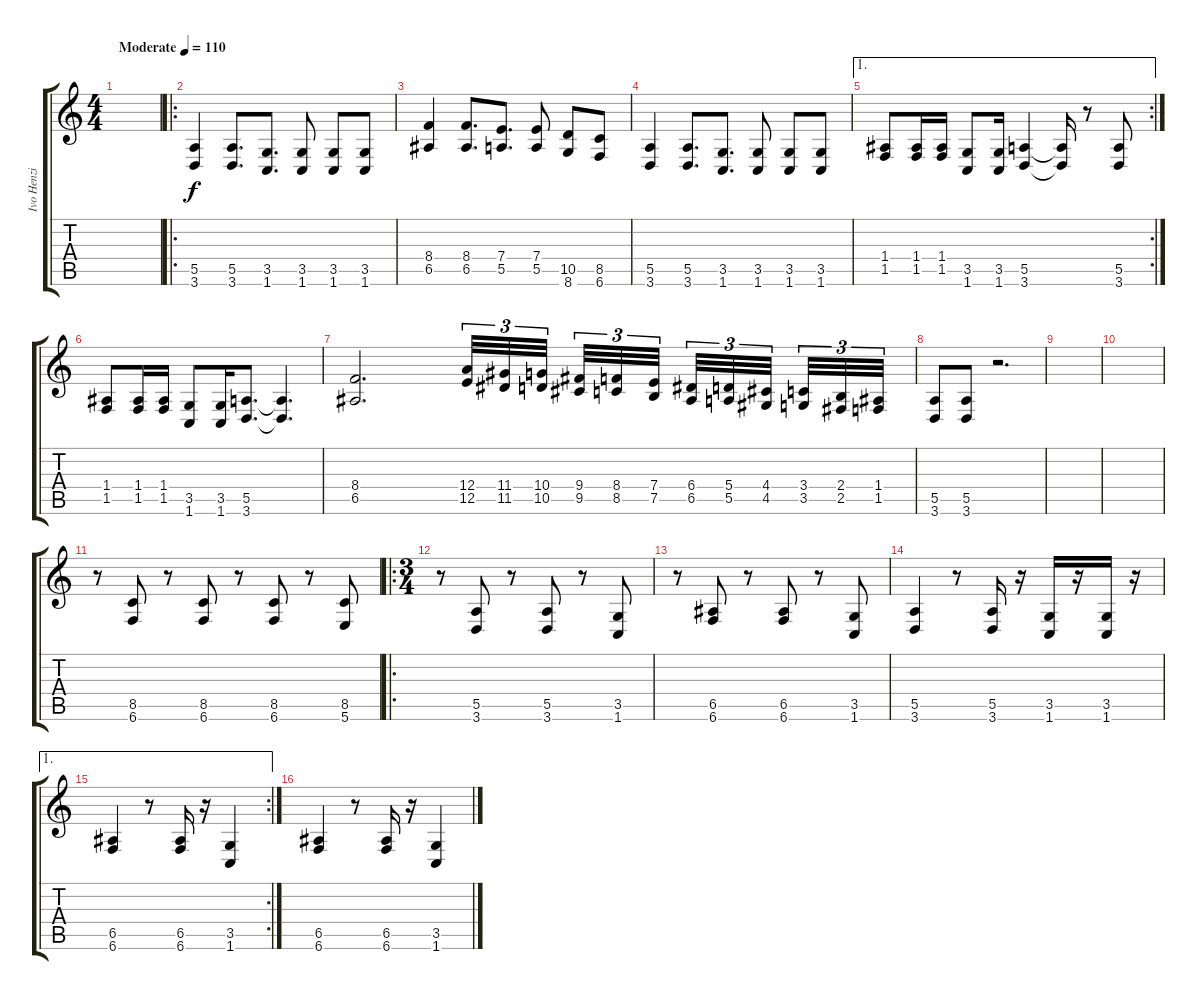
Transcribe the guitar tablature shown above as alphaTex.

\track ("Ivo Henzi" "Ivo Henzi") {instrument distortionguitar}
\staff {score tabs}
\tuning (B3 Gb3 D3 A2 E2 B1) {hide}
\ts (4 4)
\tempo (110 "Moderate")
\clef g2
\ks c
|
\ro
(5.5 3.6).4 (5.5 3.6).8{d} (3.5 1.6).8{d} (3.5 1.6).8 (3.5 1.6).8 (3.5 1.6).8 |
(8.4 6.5).4 (8.4 6.5).8{d} (7.4 5.5).8{d} (7.4 5.5).8 (10.5 8.6).8 (8.5 6.6).8 |
(5.5 3.6).4 (5.5 3.6).8{d} (3.5 1.6).8{d} (3.5 1.6).8 (3.5 1.6).8 (3.5 1.6).8 |
\ae 1
\rc 2
(1.4 1.5).8 (1.4 1.5).16 (1.4 1.5).16 (3.5 1.6).8 (3.5 1.6).16 (5.5 3.6).4 (5.5{t} 3.6{t}).16 r.8 (5.5 3.6).8 |
(1.4 1.5).8 (1.4 1.5).16 (1.4 1.5).16 (3.5 1.6).8 (3.5 1.6).16 (5.5 3.6).8{d} (5.5{t} 3.6{t}).4{d} |
(8.4 6.5).2{d} (12.4 12.5).32{tu (3 2) instrument guitarfretnoise} (11.4 11.5).32{tu (3 2)} (10.4 10.5).32{tu (3 2) beam splitsecondary} (9.4 9.5).32{tu (3 2)} (8.4 8.5).32{tu (3 2)} (7.4 7.5).32{tu (3 2) beam splitsecondary} (6.4 6.5).32{tu (3 2)} (5.4 5.5).32{tu (3 2)} (4.4 4.5).32{tu (3 2) beam splitsecondary} (3.4 3.5).32{tu (3 2)} (2.4 2.5).32{tu (3 2)} (1.4 1.5).32{tu (3 2)} |
(5.5 3.6).8{instrument distortionguitar} (5.5 3.6).8 r.2{d} |
|
|
r.8 (8.5 6.6).8 r.8 (8.5 6.6).8 r.8 (8.5 6.6).8 r.8 (8.5 5.6).8 |
\ro
\ts (3 4)
r.8 (5.5 3.6).8 r.8 (5.5 3.6).8 r.8 (3.5 1.6).8 |
r.8 (6.5 6.6).8 r.8 (6.5 6.6).8 r.8 (3.5 1.6).8 |
(5.5 3.6).4 r.8 (5.5 3.6).16 r.16 (3.5 1.6).16 r.16 (3.5 1.6).16 r.16 |
\ae 1
\rc 2
(6.5 6.6).4 r.8 (6.5 6.6).16 r.16 (3.5 1.6).4 |
(6.5 6.6).4 r.8 (6.5 6.6).16 r.16 (3.5 1.6).4
